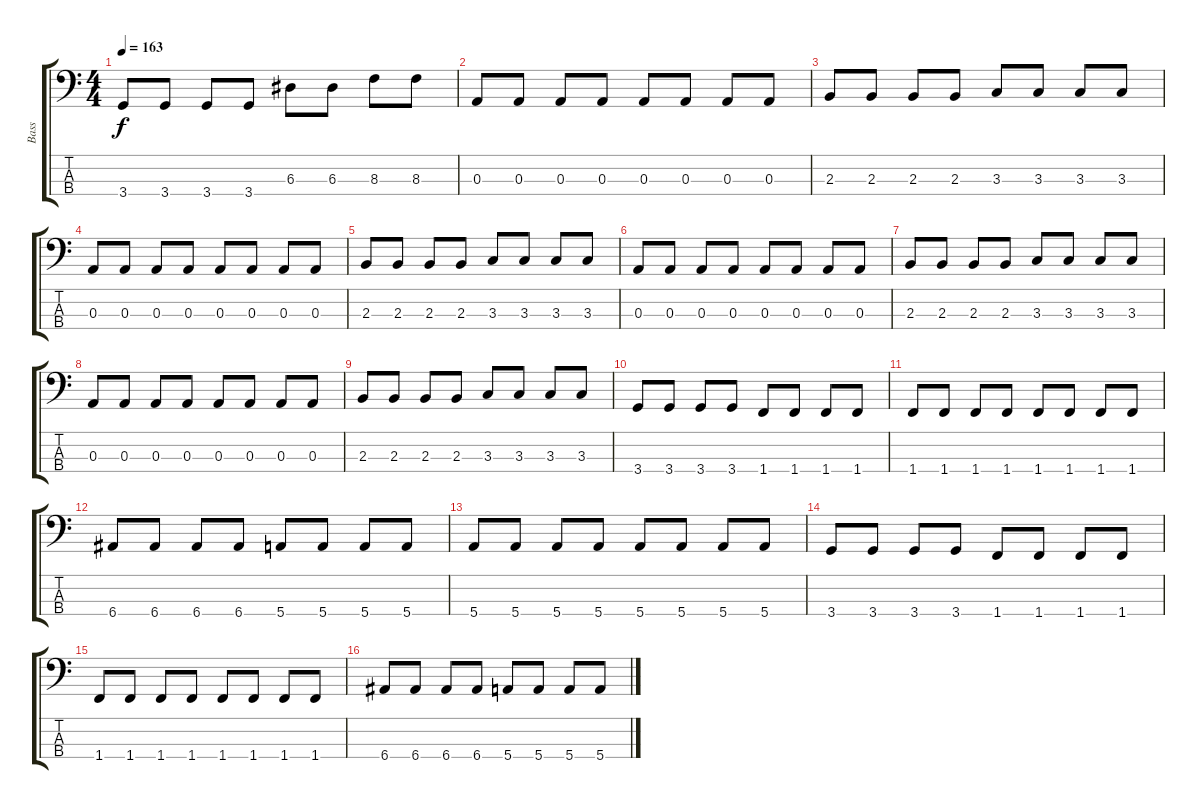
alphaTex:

\track ("Bass" "Bass") {instrument electricbasspick}
\staff {score tabs}
\tuning (G2 D2 A1 E1) {hide}
\ts (4 4)
\tempo 163
\clef f4
\ks c
3.4.8{dy f} 3.4.8 3.4.8 3.4.8 6.3.8 6.3.8 8.3.8 8.3.8 |
0.3.8 0.3.8 0.3.8 0.3.8 0.3.8 0.3.8 0.3.8 0.3.8 |
2.3.8 2.3.8 2.3.8 2.3.8 3.3.8 3.3.8 3.3.8 3.3.8 |
0.3.8 0.3.8 0.3.8 0.3.8 0.3.8 0.3.8 0.3.8 0.3.8 |
2.3.8 2.3.8 2.3.8 2.3.8 3.3.8 3.3.8 3.3.8 3.3.8 |
0.3.8 0.3.8 0.3.8 0.3.8 0.3.8 0.3.8 0.3.8 0.3.8 |
2.3.8 2.3.8 2.3.8 2.3.8 3.3.8 3.3.8 3.3.8 3.3.8 |
0.3.8 0.3.8 0.3.8 0.3.8 0.3.8 0.3.8 0.3.8 0.3.8 |
2.3.8 2.3.8 2.3.8 2.3.8 3.3.8 3.3.8 3.3.8 3.3.8 |
3.4.8 3.4.8 3.4.8 3.4.8 1.4.8 1.4.8 1.4.8 1.4.8 |
1.4.8 1.4.8 1.4.8 1.4.8 1.4.8 1.4.8 1.4.8 1.4.8 |
6.4.8 6.4.8 6.4.8 6.4.8 5.4.8 5.4.8 5.4.8 5.4.8 |
5.4.8 5.4.8 5.4.8 5.4.8 5.4.8 5.4.8 5.4.8 5.4.8 |
3.4.8 3.4.8 3.4.8 3.4.8 1.4.8 1.4.8 1.4.8 1.4.8 |
1.4.8 1.4.8 1.4.8 1.4.8 1.4.8 1.4.8 1.4.8 1.4.8 |
6.4.8 6.4.8 6.4.8 6.4.8 5.4.8 5.4.8 5.4.8 5.4.8
